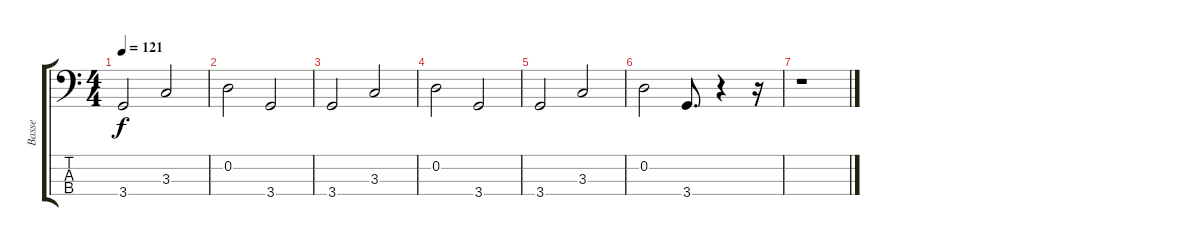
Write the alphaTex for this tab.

\track ("Basse" "Basse") {instrument electricbassfinger}
\staff {score tabs}
\tuning (G2 D2 A1 E1) {hide}
\ts (4 4)
\tempo 121
\clef f4
\ks c
3.4.2{dy f} 3.3.2 |
0.2.2 3.4.2 |
3.4.2 3.3.2 |
0.2.2 3.4.2 |
3.4.2 3.3.2 |
0.2.2 3.4.8{d} r.4 r.16 |
r.1
